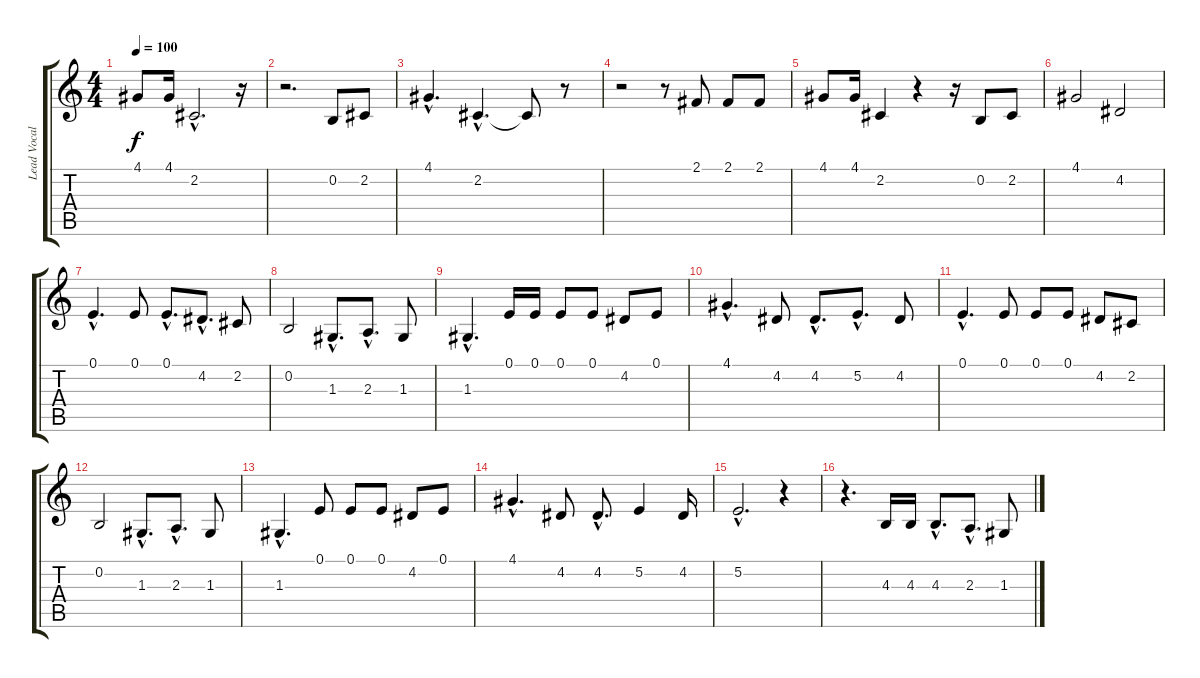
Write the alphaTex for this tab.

\track ("Lead Vocals" "Lead Vocal") {instrument lead6voice}
\staff {score tabs}
\tuning (E4 B3 G3 D3 A2 E2) {hide}
\ts (4 4)
\tempo 100
\clef g2
\ks c
4.1.8{dy f} 4.1.16 2.2{hac}.2{d} r.16 |
r.2{d} 0.2.8 2.2.8 |
4.1{hac}.4{d} 2.2{hac}.4{d} 2.2{t}.8 r.8 |
r.2 r.8 2.1.8 2.1.8 2.1.8 |
4.1.8 4.1.16 2.2.4 r.4 r.16 0.2.8 2.2.8 |
4.1.2 4.2.2 |
0.1{hac}.4{d} 0.1.8 0.1{hac}.8{d} 4.2{hac}.8{d} 2.2.8 |
0.2.2 1.3{hac}.8{d} 2.3{hac}.8{d} 1.3.8 |
1.3{hac}.4{d} 0.1.16 0.1.16 0.1.8 0.1.8 4.2.8 0.1.8 |
4.1{hac}.4{d} 4.2.8 4.2{hac}.8{d} 5.2{hac}.8{d} 4.2.8 |
0.1{hac}.4{d} 0.1.8 0.1.8 0.1.8 4.2.8 2.2.8 |
0.2.2 1.3{hac}.8{d} 2.3{hac}.8{d} 1.3.8 |
1.3{hac}.4{d} 0.1.8 0.1.8 0.1.8 4.2.8 0.1.8 |
4.1{hac}.4{d} 4.2.8 4.2{hac}.8{d} 5.2.4 4.2.16 |
5.2{hac}.2{d} r.4 |
r.4{d} 4.3.16 4.3.16 4.3{hac}.8{d} 2.3{hac}.8{d} 1.3.8
